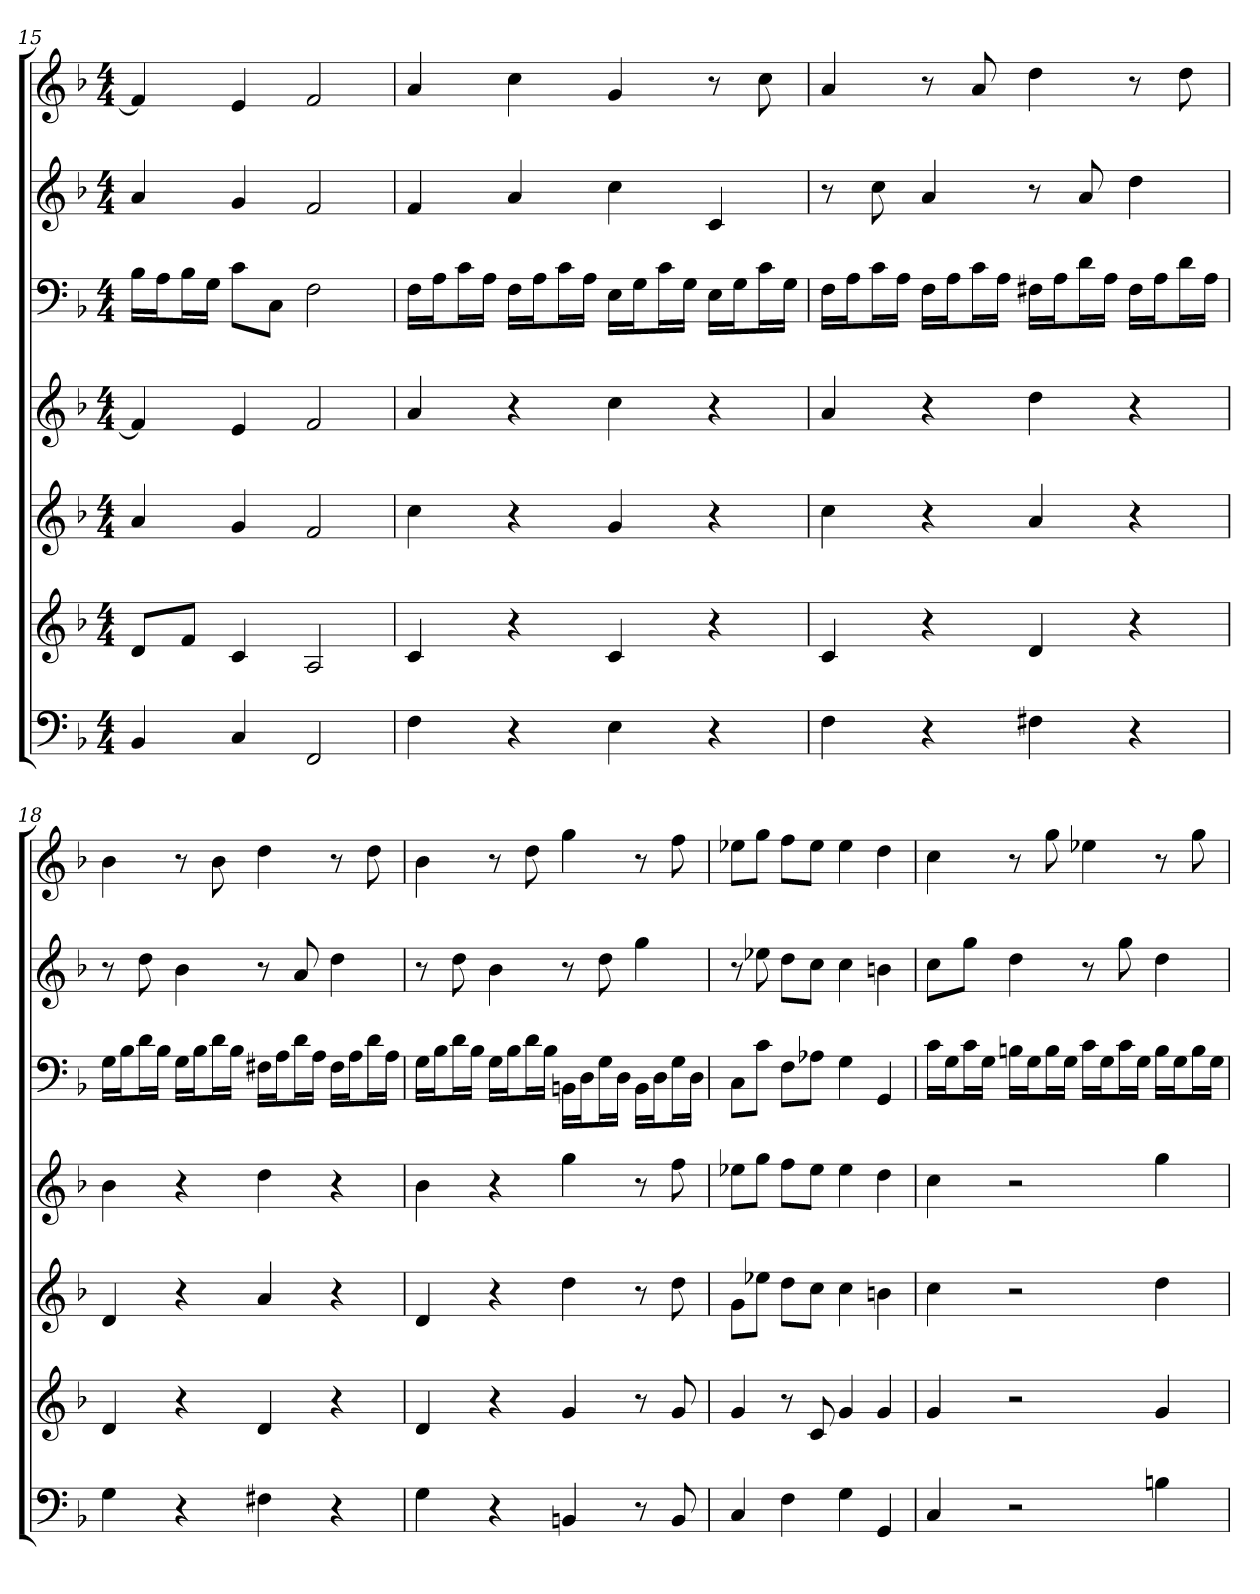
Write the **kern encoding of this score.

**kern	**kern	**kern	**kern	**kern	**kern	**kern
*part7	*part6	*part5	*part4	*part3	*part2	*part1
*staff7	*staff6	*staff5	*staff4	*staff3	*staff2	*staff1
*k[b-]	*k[b-]	*k[b-]	*k[b-]	*k[b-]	*k[b-]	*k[b-]
*F:	*F:	*F:	*F:	*F:	*F:	*F:
*M4/4	*M4/4	*M4/4	*M4/4	*M4/4	*M4/4	*M4/4
=15	=15	=15	=15	=15	=15	=15
4BB-	8dL	4a	4f]	16B-LL	4a	4f]
.	.	.	.	16AJ	.	.
.	8fJ	.	.	16B-L	.	.
.	.	.	.	16GJJ	.	.
4C	4c	4g	4e	8cL	4g	4e
.	.	.	.	8CJ	.	.
2FF	2A	2f	2f	2F	2f	2f
=16	=16	=16	=16	=16	=16	=16
4F	4c	4cc	4a	16FLL	4f	4a
.	.	.	.	16AJ	.	.
.	.	.	.	16cL	.	.
.	.	.	.	16AJJ	.	.
4r	4r	4r	4r	16FLL	4a	4cc
.	.	.	.	16AJ	.	.
.	.	.	.	16cL	.	.
.	.	.	.	16AJJ	.	.
4E	4c	4g	4cc	16ELL	4cc	4g
.	.	.	.	16GJ	.	.
.	.	.	.	16cL	.	.
.	.	.	.	16GJJ	.	.
4r	4r	4r	4r	16ELL	4c	8r
.	.	.	.	16GJ	.	.
.	.	.	.	16cL	.	8cc
.	.	.	.	16GJJ	.	.
=17	=17	=17	=17	=17	=17	=17
4F	4c	4cc	4a	16FLL	8r	4a
.	.	.	.	16AJ	.	.
.	.	.	.	16cL	8cc	.
.	.	.	.	16AJJ	.	.
4r	4r	4r	4r	16FLL	4a	8r
.	.	.	.	16AJ	.	.
.	.	.	.	16cL	.	8a
.	.	.	.	16AJJ	.	.
4F#X	4d	4a	4dd	16F#XLL	8r	4dd
.	.	.	.	16AJ	.	.
.	.	.	.	16dL	8a	.
.	.	.	.	16AJJ	.	.
4r	4r	4r	4r	16F#LL	4dd	8r
.	.	.	.	16AJ	.	.
.	.	.	.	16dL	.	8dd
.	.	.	.	16AJJ	.	.
=18	=18	=18	=18	=18	=18	=18
4G	4d	4d	4b-	16GLL	8r	4b-
.	.	.	.	16B-J	.	.
.	.	.	.	16dL	8dd	.
.	.	.	.	16B-JJ	.	.
4r	4r	4r	4r	16GLL	4b-	8r
.	.	.	.	16B-J	.	.
.	.	.	.	16dL	.	8b-
.	.	.	.	16B-JJ	.	.
4F#X	4d	4a	4dd	16F#XLL	8r	4dd
.	.	.	.	16AJ	.	.
.	.	.	.	16dL	8a	.
.	.	.	.	16AJJ	.	.
4r	4r	4r	4r	16F#LL	4dd	8r
.	.	.	.	16AJ	.	.
.	.	.	.	16dL	.	8dd
.	.	.	.	16AJJ	.	.
=19	=19	=19	=19	=19	=19	=19
4G	4d	4d	4b-	16GLL	8r	4b-
.	.	.	.	16B-J	.	.
.	.	.	.	16dL	8dd	.
.	.	.	.	16B-JJ	.	.
4r	4r	4r	4r	16GLL	4b-	8r
.	.	.	.	16B-J	.	.
.	.	.	.	16dL	.	8dd
.	.	.	.	16B-JJ	.	.
4BBn	4g	4dd	4gg	16BBnLL	8r	4gg
.	.	.	.	16DJ	.	.
.	.	.	.	16GL	8dd	.
.	.	.	.	16DJJ	.	.
8r	8r	8r	8r	16BBLL	4gg	8r
.	.	.	.	16DJ	.	.
8BB	8g	8dd	8ff	16GL	.	8ff
.	.	.	.	16DJJ	.	.
=20	=20	=20	=20	=20	=20	=20
4C	4g	8gL	8ee-XL	8CL	8r	8ee-XL
.	.	8ee-XJ	8ggJ	8cJ	8ee-X	8ggJ
4F	8r	8ddL	8ffL	8FL	8ddL	8ffL
.	8c	8ccJ	8ee-J	8A-XJ	8ccJ	8ee-J
4G	4g	4cc	4ee-	4G	4cc	4ee-
4GG	4g	4bn	4dd	4GG	4bn	4dd
=21	=21	=21	=21	=21	=21	=21
4C	4g	4cc	4cc	16cLL	8ccL	4cc
.	.	.	.	16GJ	.	.
.	.	.	.	16cL	8ggJ	.
.	.	.	.	16GJJ	.	.
2r	2r	2r	2r	16BnLL	4dd	8r
.	.	.	.	16GJ	.	.
.	.	.	.	16BL	.	8gg
.	.	.	.	16GJJ	.	.
.	.	.	.	16cLL	8r	4ee-X
.	.	.	.	16GJ	.	.
.	.	.	.	16cL	8gg	.
.	.	.	.	16GJJ	.	.
4Bn	4g	4dd	4gg	16BLL	4dd	8r
.	.	.	.	16GJ	.	.
.	.	.	.	16BL	.	8gg
.	.	.	.	16GJJ	.	.
=	=	=	=	=	=	=
*-	*-	*-	*-	*-	*-	*-
